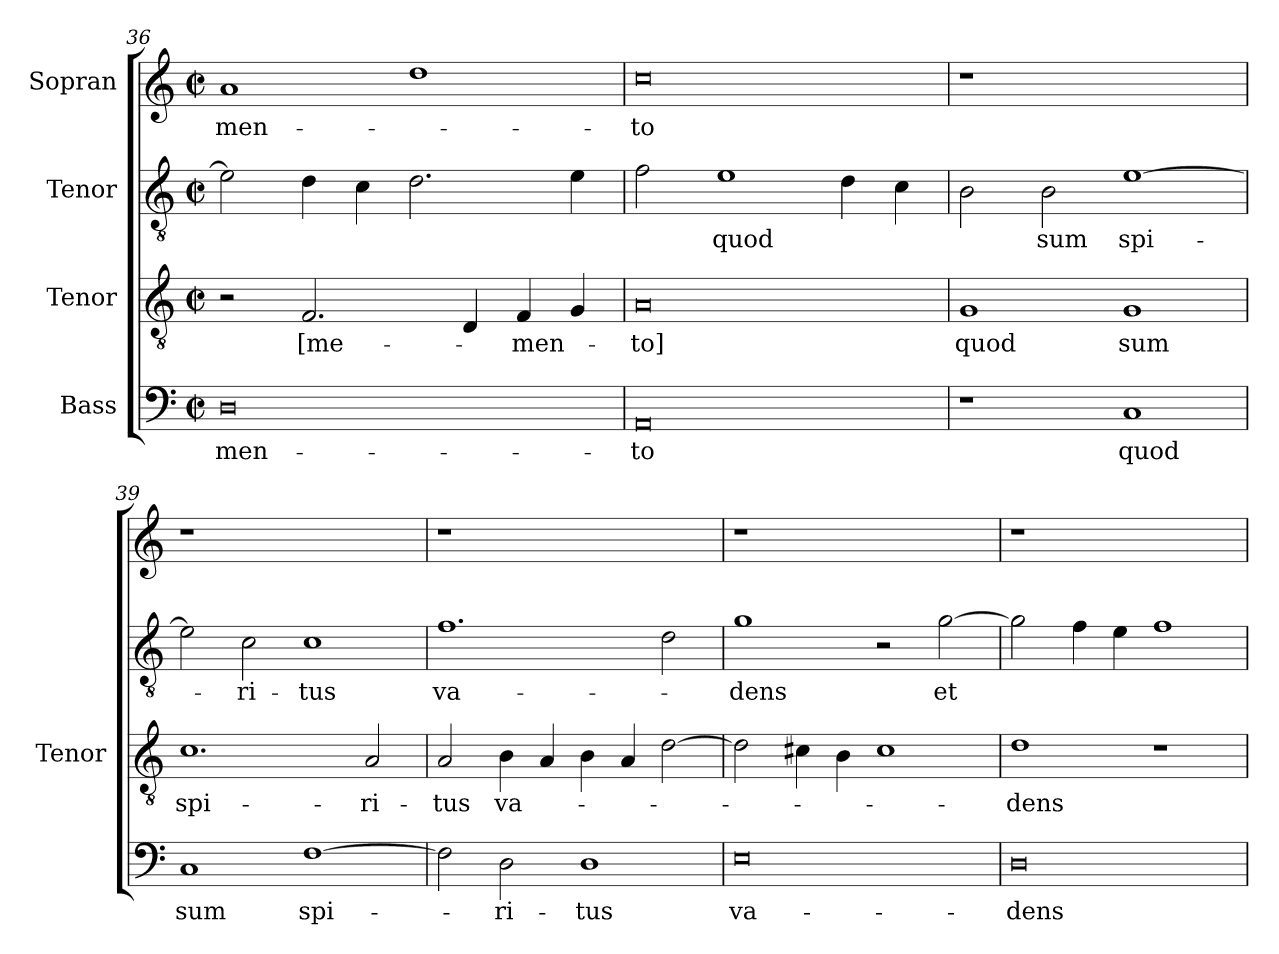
**kern	**text	**kern	**text	**kern	**text	**kern	**text
*part4	*part4	*part3	*part3	*part2	*part2	*part1	*part1
*staff4	*staff4	*staff3	*staff3	*staff2	*staff2	*staff1	*staff1
*I"Bass	*	*I"Tenor	*	*I"Tenor	*	*I"Sopran	*
*	*	*I'Tenor	*	*	*	*	*
*clefF4	*	*clefGv2	*	*clefGv2	*	*clefG2	*
*	*	*ITrd7c12	*	*ITrd7c12	*	*	*
*k[]	*	*k[]	*	*k[]	*	*k[]	*
*M2/2	*	*M2/2	*	*M2/2	*	*M2/2	*
*met(c|)	*	*met(c|)	*	*met(c|)	*	*met(c|)	*
=36	=36	=36	=36	=36	=36	=36	=36
!	!LO:LY:b:color=#000000	!	!	!	!	!	!
!	!	!	!	!	!	!	!LO:LY:b:color=#000000
0Di	-men-	2r	.	2Ei\]	.	1ai	-men-
!	!	!	!LO:LY:b:color=#000000	!	!	!	!
.	.	2.FFi/	[me-	4Di\	.	.	.
.	.	.	.	4Ci\	.	.	.
.	.	.	.	2.Di\	.	1ddi	.
.	.	4DDi/	.	.	.	.	.
!	!	!	!LO:LY:b:color=#000000	!	!	!	!
.	.	4FFi/	-men-	.	.	.	.
.	.	4GGi/	.	4Ei\	.	.	.
!!LO:LB:g=z
=37	=37	=37	=37	=37	=37	=37	=37
!	!LO:LY:b:color=#000000	!	!	!	!	!	!
!	!	!	!LO:LY:b:color=#000000	!	!	!	!
!	!	!	!	!	!	!	!LO:LY:b:color=#000000
0AAi	-to	0AAi	-to]	2Fi\	.	0cci	-to
!	!	!	!	!	!LO:LY:b:color=#000000	!	!
.	.	.	.	1Ei	quod	.	.
.	.	.	.	4Di\	.	.	.
.	.	.	.	4Ci\	.	.	.
=38	=38	=38	=38	=38	=38	=38	=38
!	!	!	!LO:LY:b:color=#000000	!	!	!LO:N:vis=1	!
1r	.	1GGi	quod	2BBi\	.	1r	.
!	!	!	!	!	!LO:LY:b:color=#000000	!	!
.	.	.	.	2BBi\	sum	.	.
!	!LO:LY:b:color=#000000	!	!	!	!	!	!
!	!	!	!LO:LY:b:color=#000000	!	!	!	!
!	!	!	!	!	!LO:LY:b:color=#000000	!	!
1Ci	quod	1GGi	sum	[>1Ei	spi-	1ryy	.
=39	=39	=39	=39	=39	=39	=39	=39
!	!LO:LY:b:color=#000000	!	!	!	!	!	!
!	!	!	!LO:LY:b:color=#000000	!	!	!LO:N:vis=1	!
1Ci	sum	1.Ci	spi-	2Ei\]	.	1r	.
!	!	!	!	!	!LO:LY:b:color=#000000	!	!
.	.	.	.	2Ci\	-ri-	.	.
!	!LO:LY:b:color=#000000	!	!	!	!	!	!
!	!	!	!	!	!LO:LY:b:color=#000000	!	!
[>1Fi	spi-	.	.	1Ci	-tus	1ryy	.
!	!	!	!LO:LY:b:color=#000000	!	!	!	!
.	.	2AAi/	-ri-	.	.	.	.
=40	=40	=40	=40	=40	=40	=40	=40
!	!	!	!LO:LY:b:color=#000000	!	!	!	!
!	!	!	!	!	!LO:LY:b:color=#000000	!LO:N:vis=1	!
2Fi\]	.	2AAi/	-tus	1.Fi	va-	1r	.
!	!LO:LY:b:color=#000000	!	!	!	!	!	!
!	!	!	!LO:LY:b:color=#000000	!	!	!	!
2Di\	-ri-	4BBi\	va-	.	.	.	.
.	.	4AAi/	.	.	.	.	.
!	!LO:LY:b:color=#000000	!	!	!	!	!	!
1Di	-tus	4BBi\	.	.	.	1ryy	.
.	.	4AAi/	.	.	.	.	.
.	.	[>2Di\	.	2Di\	.	.	.
=41	=41	=41	=41	=41	=41	=41	=41
!	!LO:LY:b:color=#000000	!	!	!	!	!	!
!	!	!	!	!	!LO:LY:b:color=#000000	!LO:N:vis=1	!
0Ei	va-	2Di\]	.	1Gi	-dens	1r	.
.	.	4C#Xi\	.	.	.	.	.
.	.	4BBi\	.	.	.	.	.
.	.	1C#i	.	2r	.	1ryy	.
!	!	!	!	!	!LO:LY:b:color=#000000	!	!
.	.	.	.	[>2Gi\	et	.	.
=42	=42	=42	=42	=42	=42	=42	=42
!	!LO:LY:b:color=#000000	!	!	!	!	!	!
!	!	!	!LO:LY:b:color=#000000	!	!	!LO:N:vis=1	!
0Di	-dens	1Di	-dens	2Gi\]	.	1r	.
.	.	.	.	4Fi\	.	.	.
.	.	.	.	4Ei\	.	.	.
.	.	1r	.	1Fi	.	1ryy	.
=	=	=	=	=	=	=	=
*-	*-	*-	*-	*-	*-	*-	*-
